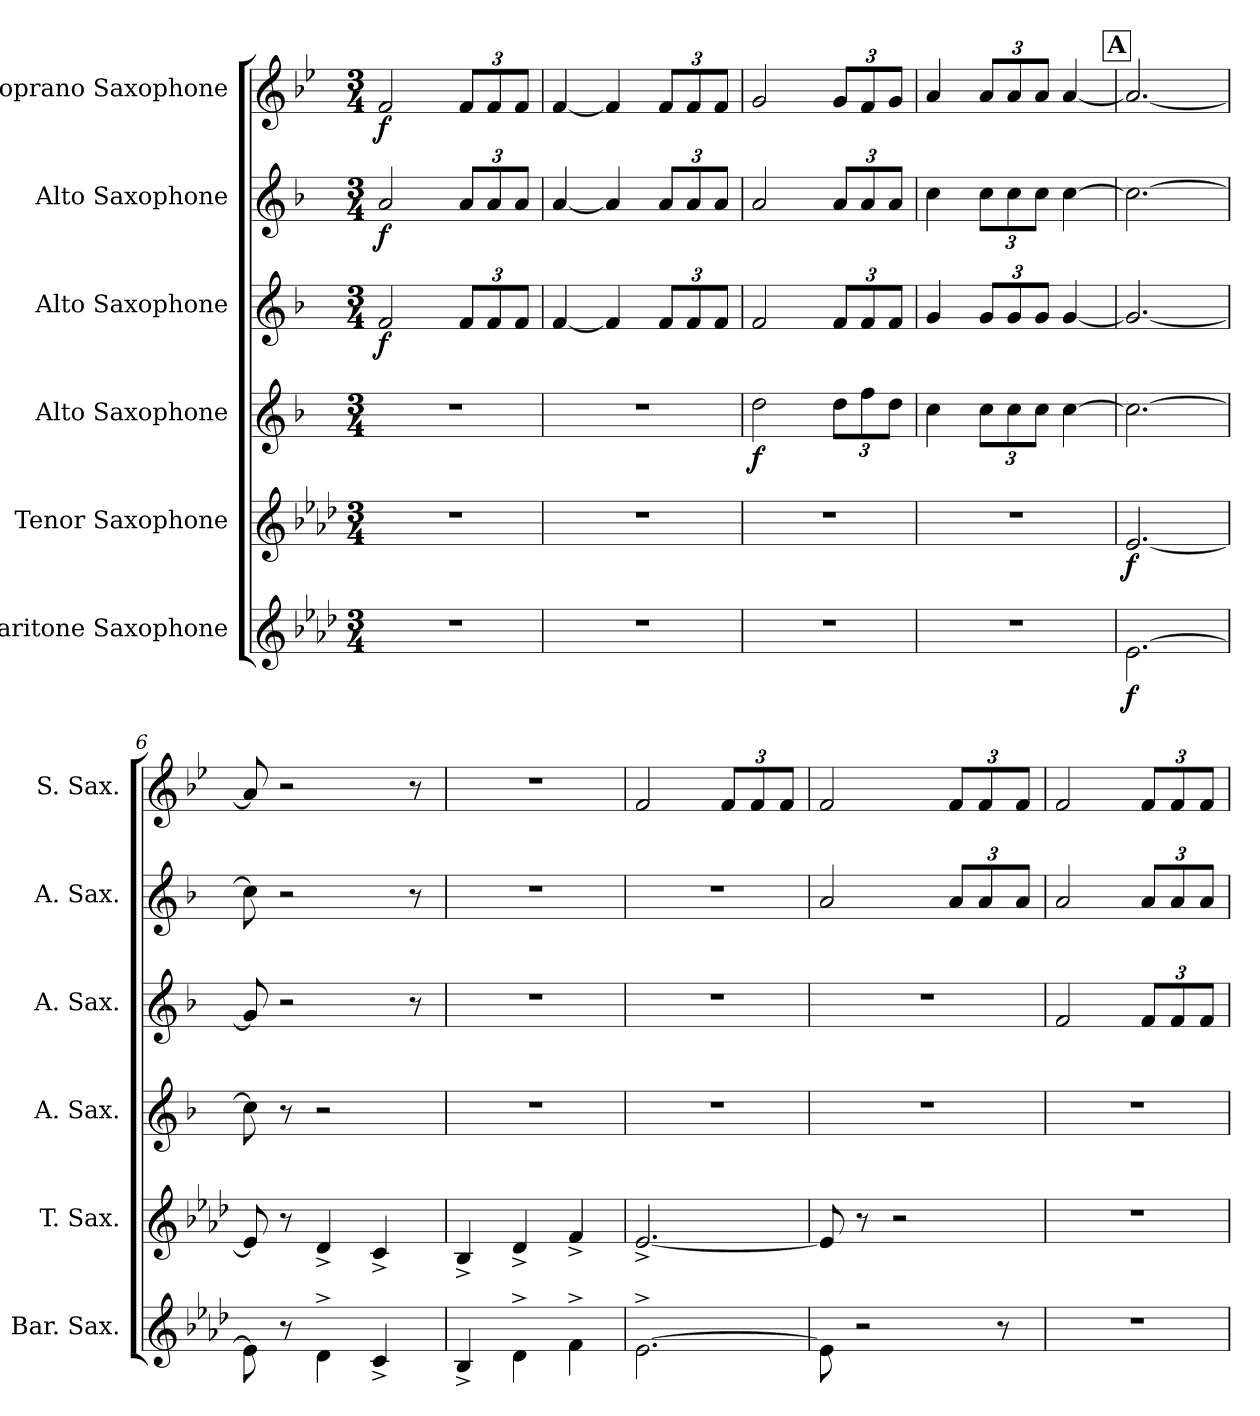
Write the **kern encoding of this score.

**kern	**dynam	**kern	**dynam	**kern	**dynam	**kern	**dynam	**kern	**dynam	**kern	**dynam
*part6	*part6	*part5	*part5	*part4	*part4	*part3	*part3	*part2	*part2	*part1	*part1
*staff6	*staff6	*staff5	*staff5	*staff4	*staff4	*staff3	*staff3	*staff2	*staff2	*staff1	*staff1
*I"Baritone Saxophone	*	*I"Tenor Saxophone	*	*I"Alto Saxophone	*	*I"Alto Saxophone	*	*I"Alto Saxophone	*	*I"Soprano Saxophone	*
*I'Bar. Sax.	*	*I'T. Sax.	*	*I'A. Sax.	*	*I'A. Sax.	*	*I'A. Sax.	*	*I'S. Sax.	*
*clefG2	*	*clefG2	*	*clefG2	*	*clefG2	*	*clefG2	*	*clefG2	*
*ITrd12c21	*	*ITrd8c14	*	*ITrd5c9	*	*ITrd5c9	*	*ITrd5c9	*	*ITrd1c2	*
*k[b-e-a-d-]	*	*k[b-e-a-d-]	*	*k[b-e-a-d-]	*	*k[b-e-a-d-]	*	*k[b-e-a-d-]	*	*k[b-e-a-d-]	*
*M3/4	*	*M3/4	*	*M3/4	*	*M3/4	*	*M3/4	*	*M3/4	*
*MM86	*	*MM86	*	*MM86	*	*MM86	*	*MM86	*	*MM86	*
=1	=1	=1	=1	=1	=1	=1	=1	=1	=1	=1	=1
!	!	!	!	!	!	!	!LO:DY:b	!	!LO:DY:b	!	!LO:DY:b
2.r	.	2.r	.	2.r	.	2A-/	f	2c/	f	2e-/	f
*	*	*	*	*	*	*Xbrackettup	*	*Xbrackettup	*	*Xbrackettup	*
.	.	.	.	.	.	12A-/L	.	12c/L	.	12e-/L	.
.	.	.	.	.	.	12A-/	.	12c/	.	12e-/	.
.	.	.	.	.	.	12A-/J	.	12c/J	.	12e-/J	.
=2	=2	=2	=2	=2	=2	=2	=2	=2	=2	=2	=2
2.r	.	2.r	.	2.r	.	[4A-/	.	[4c/	.	[4e-/	.
.	.	.	.	.	.	4A-/]	.	4c/]	.	4e-/]	.
.	.	.	.	.	.	12A-/L	.	12c/L	.	12e-/L	.
.	.	.	.	.	.	12A-/	.	12c/	.	12e-/	.
.	.	.	.	.	.	12A-/J	.	12c/J	.	12e-/J	.
=3	=3	=3	=3	=3	=3	=3	=3	=3	=3	=3	=3
!	!	!	!	!	!LO:DY:b	!	!	!	!	!	!
2.r	.	2.r	.	2f\	f	2A-/	.	2c/	.	2f/	.
*	*	*	*	*Xbrackettup	*	*	*	*	*	*	*
.	.	.	.	12f\L	.	12A-/L	.	12c/L	.	12f/L	.
.	.	.	.	12a-\	.	12A-/	.	12c/	.	12e-/	.
.	.	.	.	12f\J	.	12A-/J	.	12c/J	.	12f/J	.
=4	=4	=4	=4	=4	=4	=4	=4	=4	=4	=4	=4
2.r	.	2.r	.	4e-\	.	4B-/	.	4e-\	.	4g/	.
.	.	.	.	12e-\L	.	12B-/L	.	12e-\L	.	12g/L	.
.	.	.	.	12e-\	.	12B-/	.	12e-\	.	12g/	.
.	.	.	.	12e-\J	.	12B-/J	.	12e-\J	.	12g/J	.
.	.	.	.	[4e-\	.	[4B-/	.	[4e-\	.	[4g/	.
!!LO:REH:place=s1:a:B:fs=14:t=A
=5	=5	=5	=5	=5	=5	=5	=5	=5	=5	=5	=5
!	!LO:DY:b	!	!LO:DY:b	!	!	!	!	!	!	!	!
[2.E-\	f	[2.E-/	f	2.e-\_	.	2.B-/_	.	2.e-\_	.	2.g/_	.
=6	=6	=6	=6	=6	=6	=6	=6	=6	=6	=6	=6
8E-\]	.	8E-/]	.	8e-\]	.	8B-/]	.	8e-\]	.	8g/]	.
8r	.	8r	.	8r	.	2r	.	2r	.	2r	.
4D-^\	.	4D-^/	.	2r	.	.	.	.	.	.	.
4C^/	.	4C^/	.	.	.	.	.	.	.	.	.
.	.	.	.	.	.	8r	.	8r	.	8r	.
=7	=7	=7	=7	=7	=7	=7	=7	=7	=7	=7	=7
4BB-^/	.	4BB-^/	.	2.r	.	2.r	.	2.r	.	2.r	.
4D-^\	.	4D-^/	.	.	.	.	.	.	.	.	.
4F^\	.	4F^/	.	.	.	.	.	.	.	.	.
=8	=8	=8	=8	=8	=8	=8	=8	=8	=8	=8	=8
[2.E-^\	.	[2.E-^/	.	2.r	.	2.r	.	2.r	.	2e-/	.
.	.	.	.	.	.	.	.	.	.	12e-/L	.
.	.	.	.	.	.	.	.	.	.	12e-/	.
.	.	.	.	.	.	.	.	.	.	12e-/J	.
!!LO:PB:g=z
=9	=9	=9	=9	=9	=9	=9	=9	=9	=9	=9	=9
8E-\]	.	8E-/]	.	2.r	.	2.r	.	2c/	.	2e-/	.
2r	.	8r	.	.	.	.	.	.	.	.	.
.	.	2r	.	.	.	.	.	.	.	.	.
.	.	.	.	.	.	.	.	12c/L	.	12e-/L	.
.	.	.	.	.	.	.	.	12c/	.	12e-/	.
8r	.	.	.	.	.	.	.	.	.	.	.
.	.	.	.	.	.	.	.	12c/J	.	12e-/J	.
=10	=10	=10	=10	=10	=10	=10	=10	=10	=10	=10	=10
2.r	.	2.r	.	2.r	.	2A-/	.	2c/	.	2e-/	.
.	.	.	.	.	.	12A-/L	.	12c/L	.	12e-/L	.
.	.	.	.	.	.	12A-/	.	12c/	.	12e-/	.
.	.	.	.	.	.	12A-/J	.	12c/J	.	12e-/J	.
=	=	=	=	=	=	=	=	=	=	=	=
*-	*-	*-	*-	*-	*-	*-	*-	*-	*-	*-	*-
